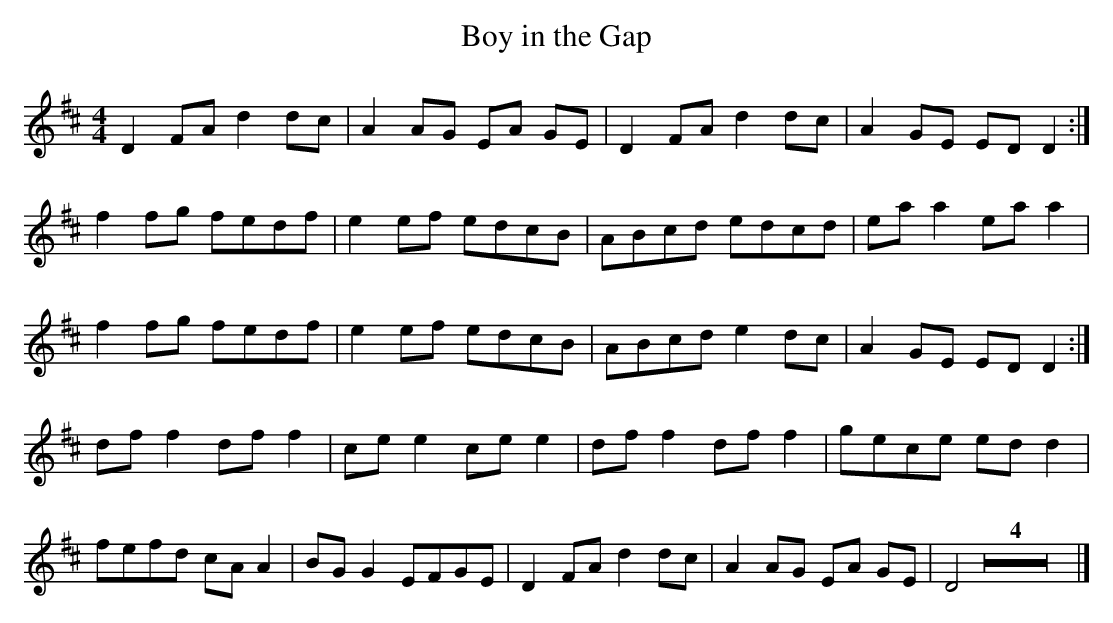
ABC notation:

X:1
T:Boy in the Gap
M:4/4
L:1/8
K:D
D2 FAd2 dc|A2 AG EA GE|D2 FA d2 dc|A2 GE ED D2:|!
f2 fg fedf|e2 ef edcB|ABcd edcd|ea a2 eaa2|!
f2 fg fedf|e2 ef edcB|ABcd e2dc|A2 GE ED D2:|!
dff2 dff2|cee2 cee2|dff2 dff2|gece edd2|!
fefd cAA2|BGG2 EFGE|D2 FAd2 dc|A2 AG EA GE|D4Z4|]!
